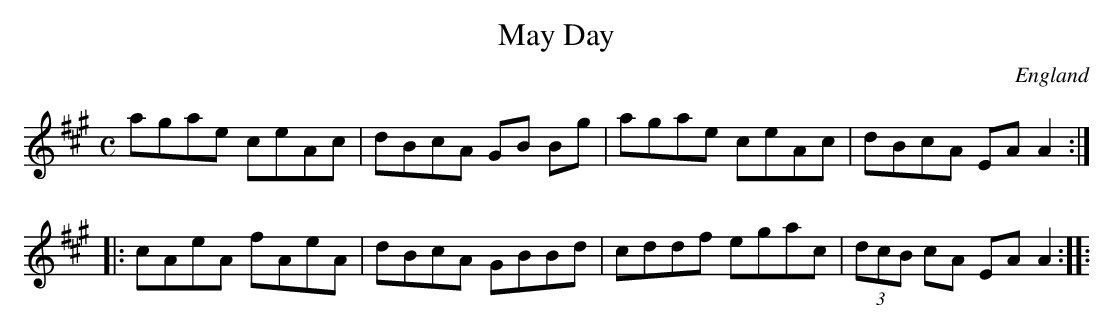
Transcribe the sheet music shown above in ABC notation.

X:1
T:May Day
L:1/8
M:C
O:England
K:A
agae ceAc | dBcA GB Bg | agae ceAc | dBcA EAA2 ::
cAeA fAeA | dBcA GBBd  | cddf egac | (3dcB cA EAA2::
